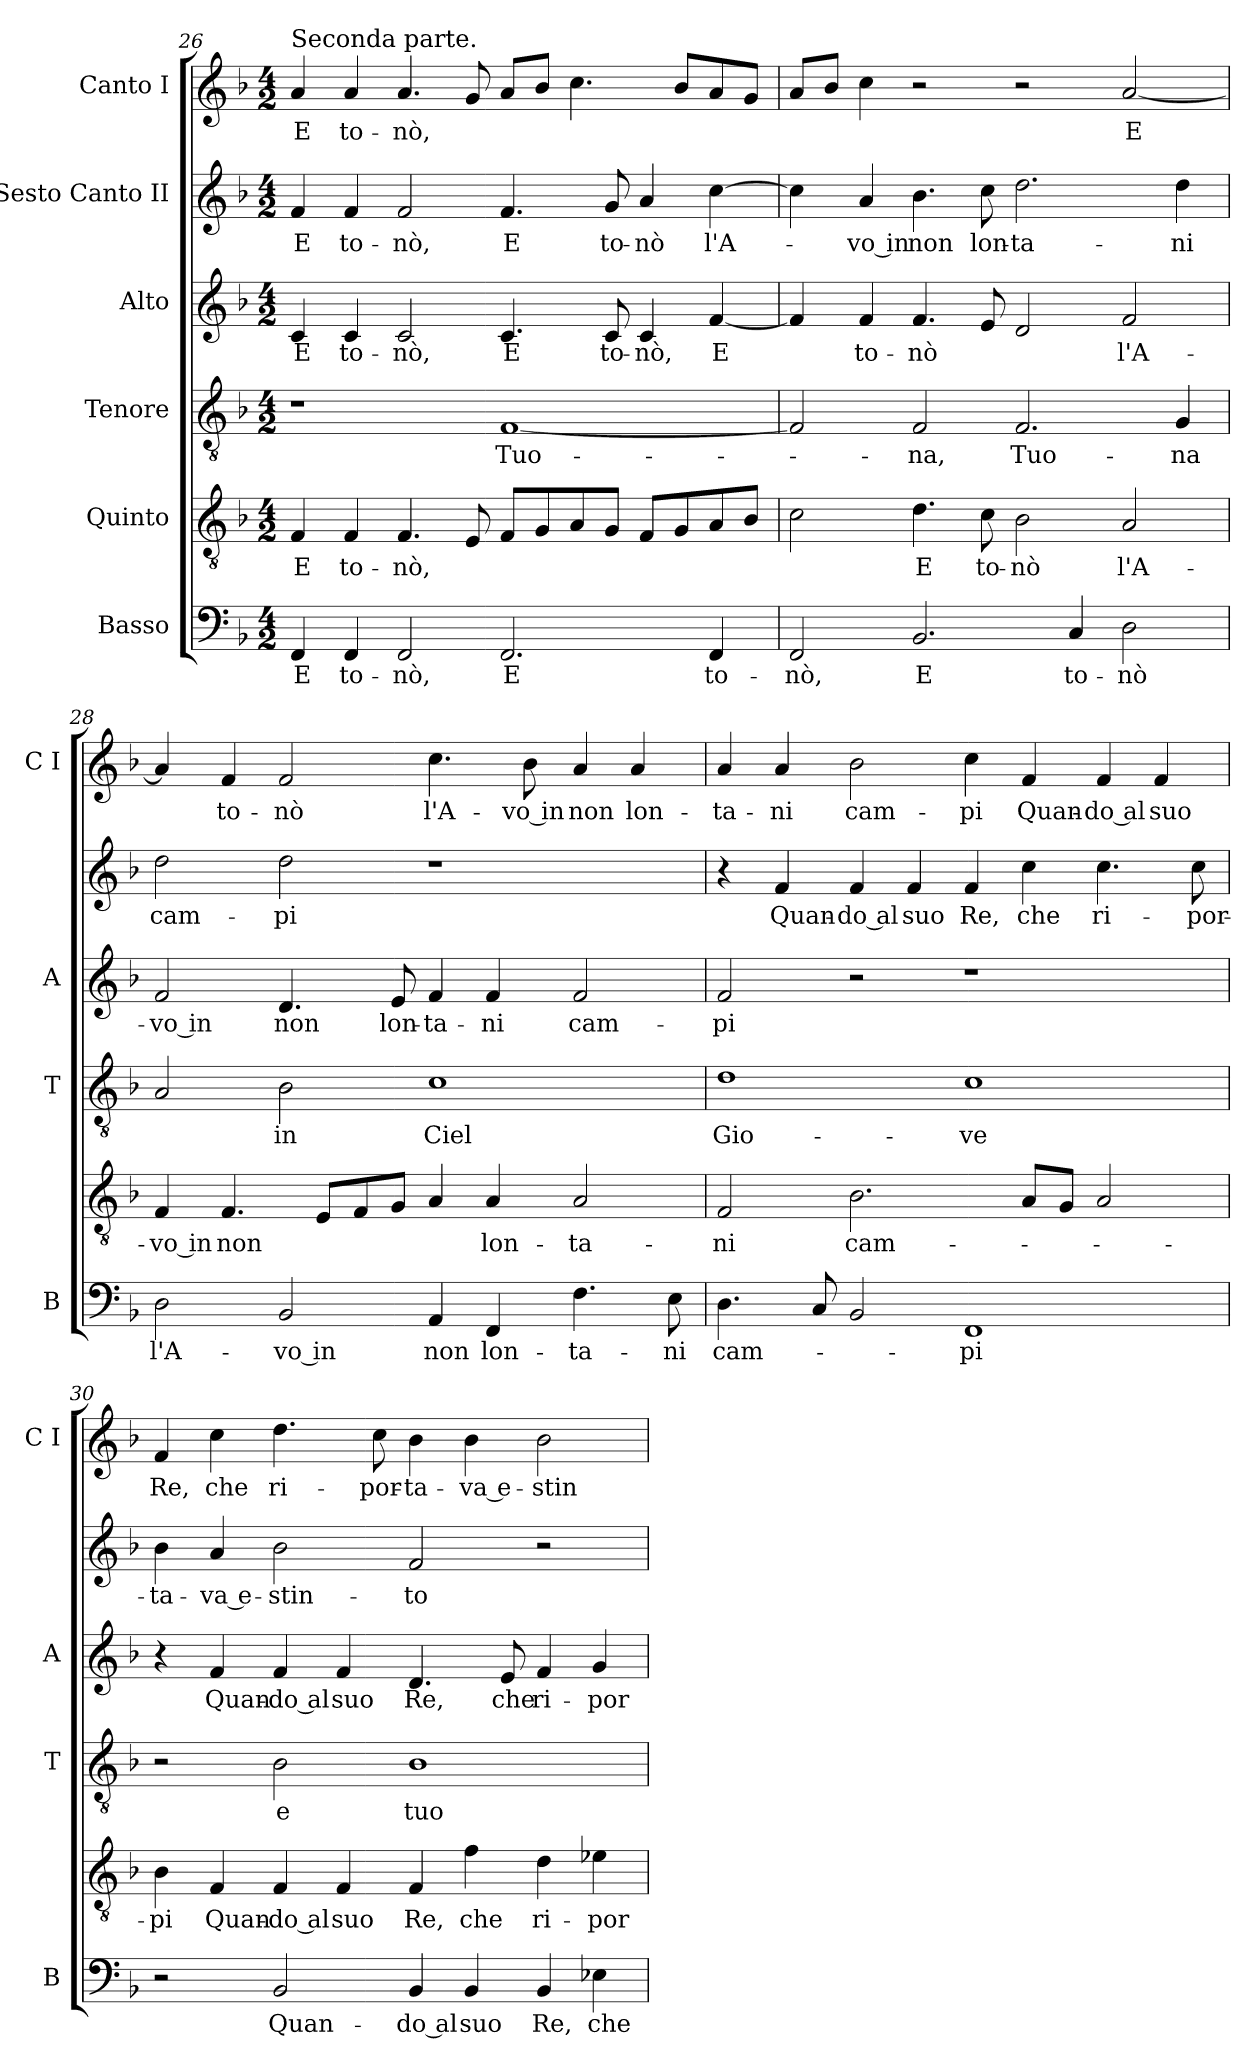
**kern	**text	**kern	**text	**kern	**text	**kern	**text	**kern	**text	**kern	**text
*part6	*part6	*part5	*part5	*part4	*part4	*part3	*part3	*part2	*part2	*part1	*part1
*staff6	*staff6	*staff5	*staff5	*staff4	*staff4	*staff3	*staff3	*staff2	*staff2	*staff1	*staff1
*I"Basso	*	*I"Quinto	*	*I"Tenore	*	*I"Alto	*	*I"Sesto Canto II	*	*I"Canto I	*
*I'B	*	*	*	*I'T	*	*I'A	*	*	*	*I'C I	*
*clefF4	*	*clefGv2	*	*clefGv2	*	*clefG2	*	*clefG2	*	*clefG2	*
*k[b-]	*	*k[b-]	*	*k[b-]	*	*k[b-]	*	*k[b-]	*	*k[b-]	*
*F:	*	*F:	*	*F:	*	*F:	*	*F:	*	*F:	*
*M4/2	*	*M4/2	*	*M4/2	*	*M4/2	*	*M4/2	*	*M4/2	*
=26	=26	=26	=26	=26	=26	=26	=26	=26	=26	=26	=26
!	!	!	!	!	!	!	!	!	!	!LO:TX:a:t=Seconda parte.	!
4FF	E	4F	E	1r	.	4c	E	4f	E	4a	E
4FF	to-	4F	to-	.	.	4c	to-	4f	to-	4a	to-
2FF	-nò,	4.F	-nò,	.	.	2c	-nò,	2f	-nò,	4.a	-nò,
.	.	8E	.	.	.	.	.	.	.	8g	.
2.FF	E	8FL	.	[1F	Tuo-	4.c	E	4.f	E	8aL	.
.	.	8G	.	.	.	.	.	.	.	8b-J	.
.	.	8A	.	.	.	.	.	.	.	4.cc	.
.	.	8GJ	.	.	.	8c	to-	8g	to-	.	.
.	.	8FL	.	.	.	4c	-nò,	4a	-nò	.	.
.	.	8G	.	.	.	.	.	.	.	8b-L	.
4FF	to-	8A	.	.	.	[4f	E	[4cc	l'A-	8a	.
.	.	8B-J	.	.	.	.	.	.	.	8gJ	.
=27	=27	=27	=27	=27	=27	=27	=27	=27	=27	=27	=27
2FF	-nò,	2c	.	2F]	.	4f]	.	4cc]	.	8aL	.
.	.	.	.	.	.	.	.	.	.	8b-J	.
.	.	.	.	.	.	4f	to-	4a	-vo in	4cc	.
2.BB-	E	4.d	E	2F	-na,	4.f	-nò	4.b-	non	2r	.
.	.	8c	to-	.	.	8e	.	8cc	lon-	.	.
.	.	2B-	-nò	2.F	Tuo-	2d	.	2.dd	-ta-	2r	.
4C	to-	.	.	.	.	.	.	.	.	.	.
2D	-nò	2A	l'A-	.	.	2f	l'A-	.	.	[2a	E
.	.	.	.	4G	-na	.	.	4dd	-ni	.	.
=28	=28	=28	=28	=28	=28	=28	=28	=28	=28	=28	=28
2D	l'A-	4F	-vo in	2A	.	2f	-vo in	2dd	cam-	4a]	.
.	.	4.F	non	.	.	.	.	.	.	4f	to-
2BB-	-vo in	.	.	2B-	in	4.d	non	2dd	-pi	2f	-nò
.	.	8EL	.	.	.	.	.	.	.	.	.
.	.	8F	.	.	.	.	.	.	.	.	.
.	.	8GJ	.	.	.	8e	lon-	.	.	.	.
4AA	non	4A	.	1c	Ciel	4f	-ta-	1r	.	4.cc	l'A-
4FF	lon-	4A	lon-	.	.	4f	-ni	.	.	.	.
.	.	.	.	.	.	.	.	.	.	8b-	-vo in
4.F	-ta-	2A	-ta-	.	.	2f	cam-	.	.	4a	non
.	.	.	.	.	.	.	.	.	.	4a	lon-
8E	-ni	.	.	.	.	.	.	.	.	.	.
=29	=29	=29	=29	=29	=29	=29	=29	=29	=29	=29	=29
4.D	cam-	2F	-ni	1d	Gio-	2f	-pi	4r	.	4a	-ta-
.	.	.	.	.	.	.	.	4f	Quan-	4a	-ni
8C	.	.	.	.	.	.	.	.	.	.	.
2BB-	.	2.B-	cam-	.	.	2r	.	4f	-do al	2b-	cam-
.	.	.	.	.	.	.	.	4f	suo	.	.
1FF	-pi	.	.	1c	-ve	1r	.	4f	Re,	4cc	-pi
.	.	8AL	.	.	.	.	.	4cc	che	4f	Quan-
.	.	8GJ	.	.	.	.	.	.	.	.	.
.	.	2A	.	.	.	.	.	4.cc	ri-	4f	-do al
.	.	.	.	.	.	.	.	.	.	4f	suo
.	.	.	.	.	.	.	.	8cc	-por-	.	.
=30	=30	=30	=30	=30	=30	=30	=30	=30	=30	=30	=30
2r	.	4B-	-pi	2r	.	4r	.	4b-	-ta-	4f	Re,
.	.	4F	Quan-	.	.	4f	Quan-	4a	-va e-	4cc	che
2BB-	Quan-	4F	-do al	2B-	e	4f	-do al	2b-	-stin-	4.dd	ri-
.	.	4F	suo	.	.	4f	suo	.	.	.	.
.	.	.	.	.	.	.	.	.	.	8cc	-por-
4BB-	-do al	4F	Re,	1B-	tuo-	4.d	Re,	2f	-to	4b-	-ta-
4BB-	suo	4f	che	.	.	.	.	.	.	4b-	-va e-
.	.	.	.	.	.	8e	che	.	.	.	.
4BB-	Re,	4d	ri-	.	.	4f	ri-	2r	.	2b-	-stin-
4E-X	che	4e-X	-por-	.	.	4g	-por-	.	.	.	.
=	=	=	=	=	=	=	=	=	=	=	=
*-	*-	*-	*-	*-	*-	*-	*-	*-	*-	*-	*-
